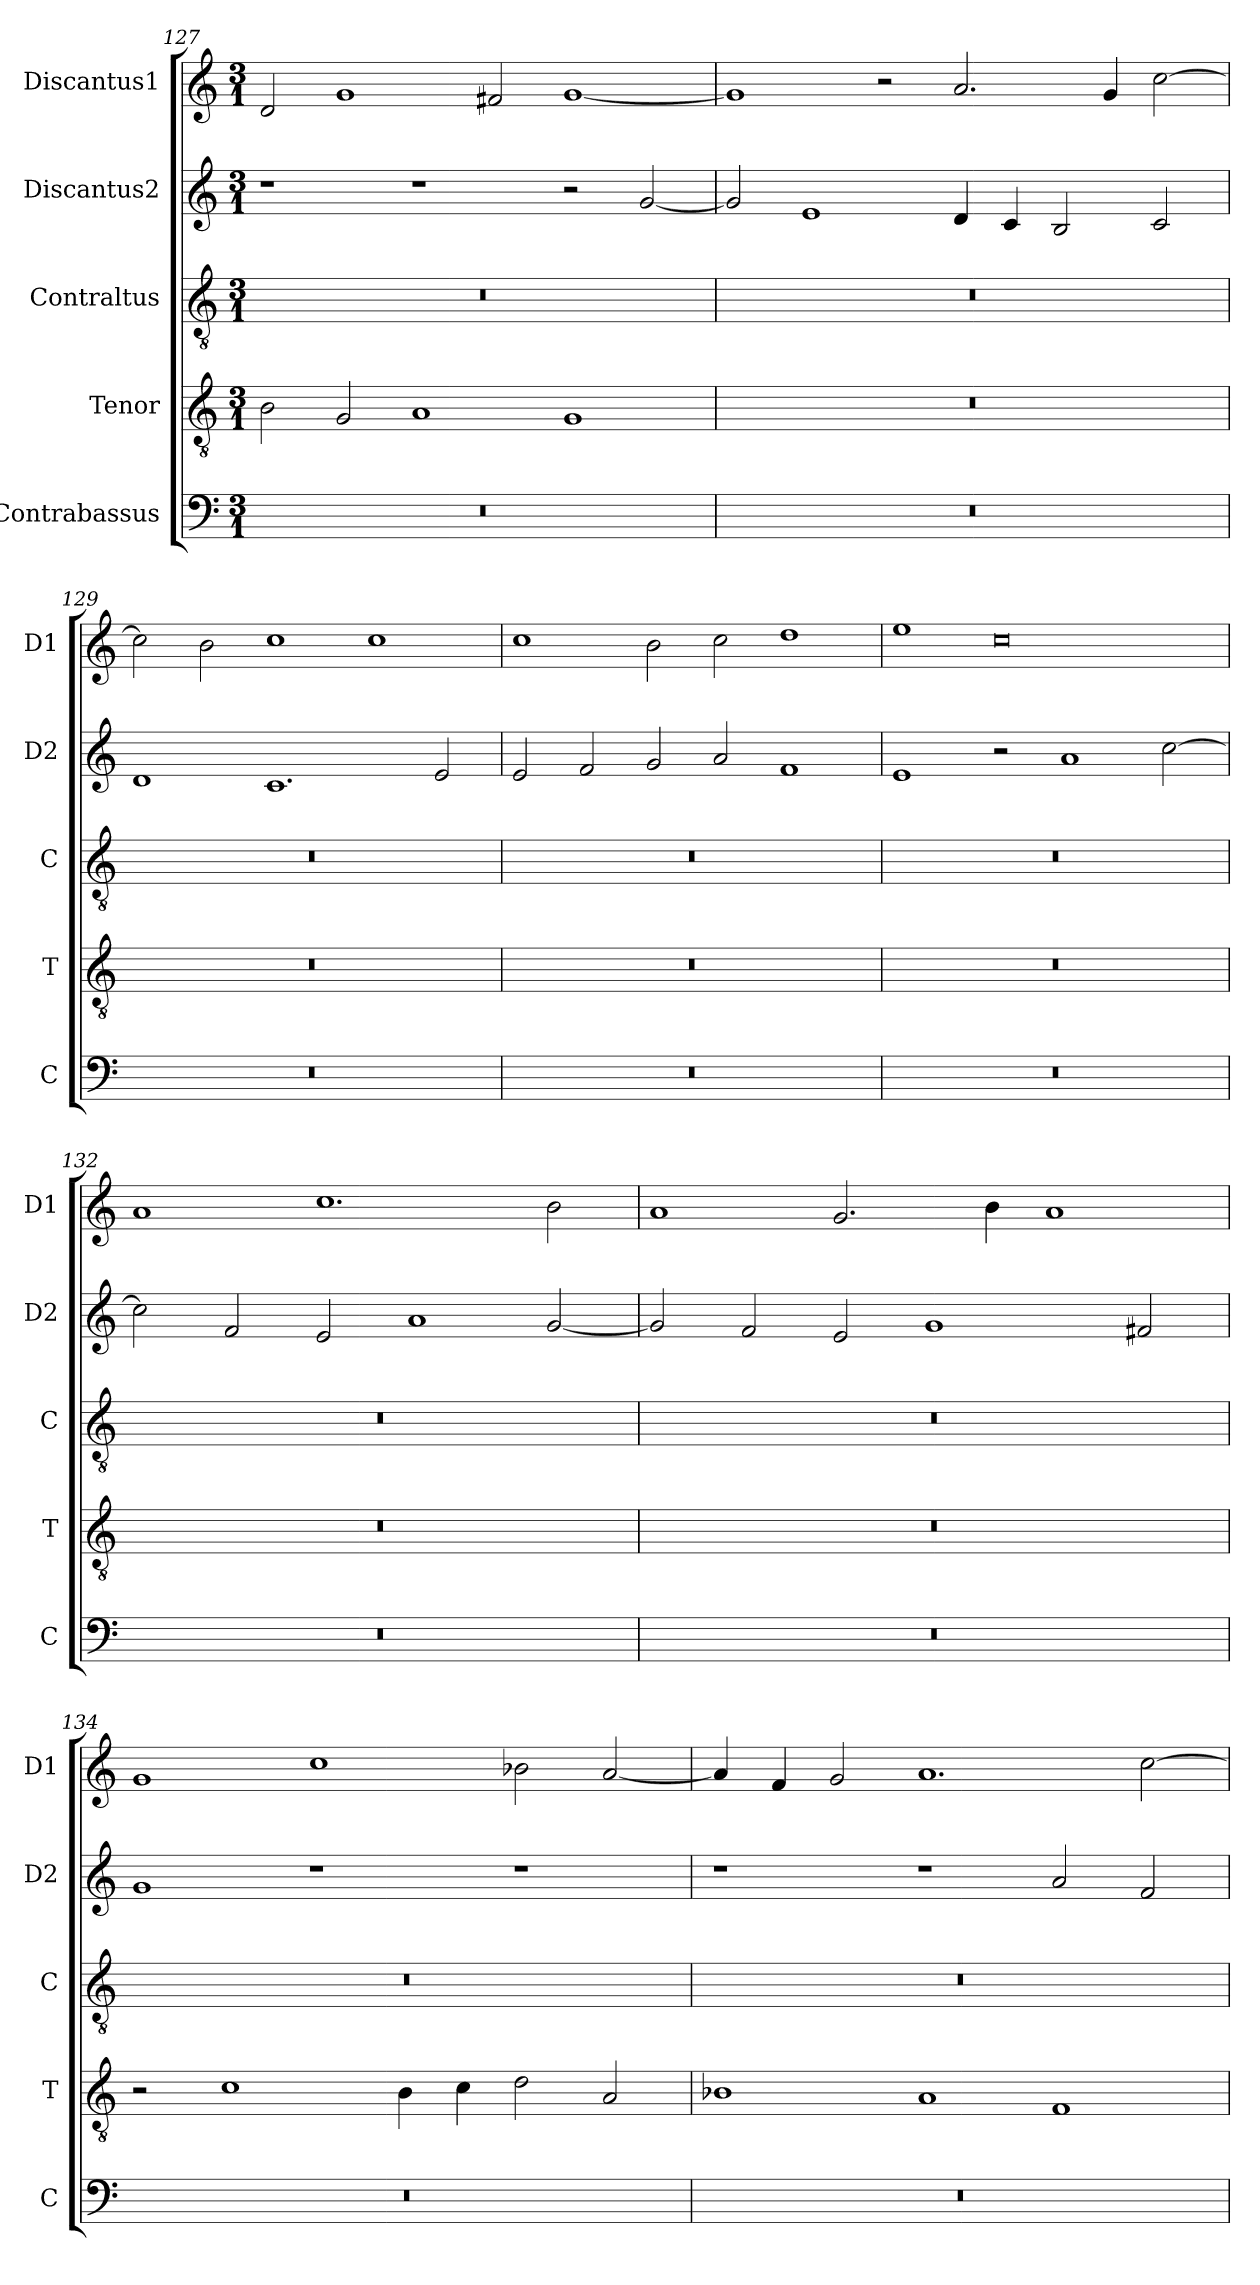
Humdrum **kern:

**kern	**kern	**kern	**kern	**kern
*part5	*part4	*part3	*part2	*part1
*staff5	*staff4	*staff3	*staff2	*staff1
*I"Contrabassus	*I"Tenor	*I"Contraltus	*I"Discantus2	*I"Discantus1
*I'C	*I'T	*I'C	*I'D2	*I'D1
*clefF4	*clefGv2	*clefGv2	*clefG2	*clefG2
*k[]	*k[]	*k[]	*k[]	*k[]
*M3/1	*M3/1	*M3/1	*M3/1	*M3/1
=127	=127	=127	=127	=127
0.r	2B\	0.r	1r	2d/
.	2G/	.	.	1g
.	1A	.	1r	.
.	.	.	.	2f#X/
.	1G	.	2r	[1g
.	.	.	[2g/	.
=128	=128	=128	=128	=128
0.r	0.r	0.r	2g/]	1g]
.	.	.	1e	.
.	.	.	.	2r
.	.	.	4d/	2.a/
.	.	.	4c/	.
.	.	.	2B/	.
.	.	.	.	4g/
.	.	.	2c/	[2cc\
=129	=129	=129	=129	=129
0.r	0.r	0.r	1d	2cc\]
.	.	.	.	2b\
.	.	.	1.c	1cc
.	.	.	.	1cc
.	.	.	2e/	.
=130	=130	=130	=130	=130
0.r	0.r	0.r	2e/	1cc
.	.	.	2f/	.
.	.	.	2g/	2b\
.	.	.	2a/	2cc\
.	.	.	1f	1dd
=131	=131	=131	=131	=131
0.r	0.r	0.r	1e	1ee
.	.	.	2r	0cc
.	.	.	1a	.
.	.	.	[2cc\	.
=132	=132	=132	=132	=132
0.r	0.r	0.r	2cc\]	1a
.	.	.	2f/	.
.	.	.	2e/	1.cc
.	.	.	1a	.
.	.	.	[2g/	2b\
=133	=133	=133	=133	=133
0.r	0.r	0.r	2g/]	1a
.	.	.	2f/	.
.	.	.	2e/	2.g/
.	.	.	1g	.
.	.	.	.	4b\
.	.	.	.	1a
.	.	.	2f#X/	.
=134	=134	=134	=134	=134
0.r	2r	0.r	1g	1g
.	1c	.	.	.
.	.	.	1r	1cc
.	4B\	.	.	.
.	4c\	.	.	.
.	2d\	.	1r	2b-X\
.	2A/	.	.	[2a/
=135	=135	=135	=135	=135
0.r	1B-X	0.r	1r	4a/]
.	.	.	.	4f/
.	.	.	.	2g/
.	1A	.	1r	1.a
.	1F	.	2a/	.
.	.	.	2f/	[2cc\
=	=	=	=	=
*-	*-	*-	*-	*-
